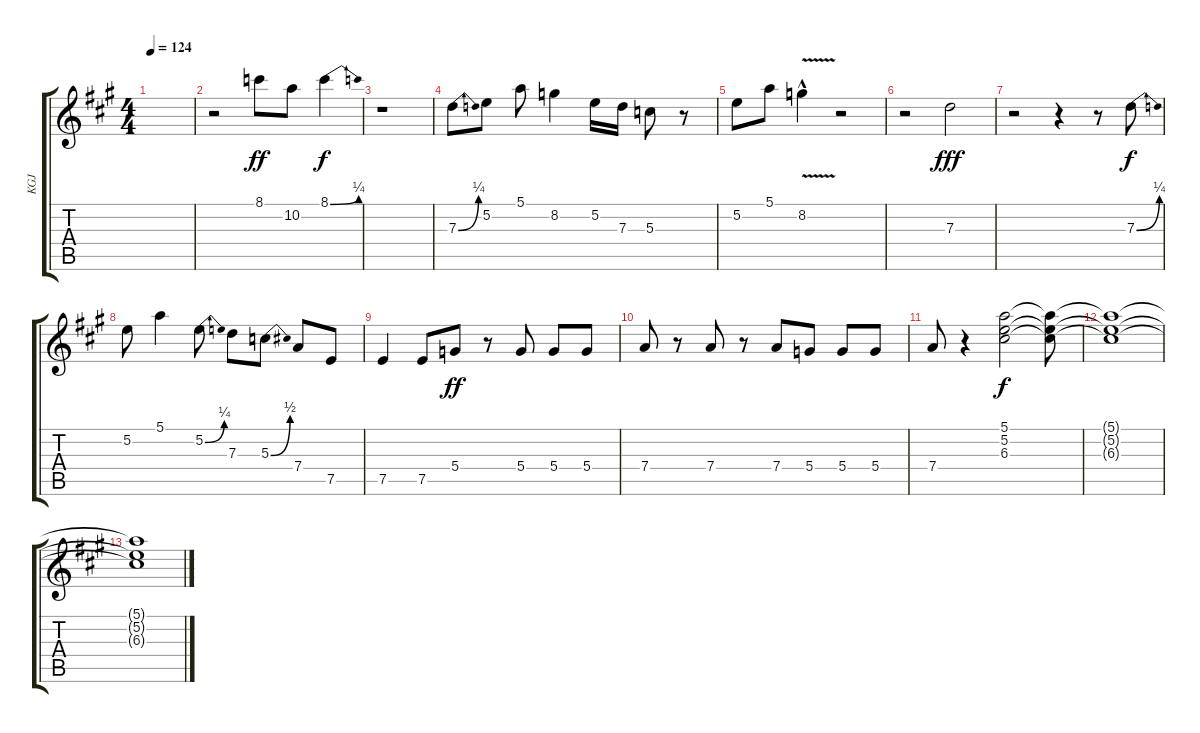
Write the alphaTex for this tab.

\track ("KGJ" "KGJ") {instrument overdrivenguitar}
\staff {score tabs}
\tuning (E4 B3 G3 D3 A2 E2) {hide}
\ts (4 4)
\tempo 124
\clef g2
\ks a
|
r.2 8.1.8{dy ff} 10.2.8 8.1{be (bend 0 0 60 1)}.4{dy f} |
r.1 |
7.3{be (bend 0 0 60 1)}.8 5.2.8 5.1.8 8.2.4 5.2.16 7.3.16 5.3.8 r.8 |
5.2.8 5.1.8 8.2{v hac}.4 r.2 |
r.2 7.3.2{dy fff} |
r.2 r.4 r.8 7.3{be (bend 0 0 60 1)}.8{dy f} |
5.2.8 5.1.4 5.2{be (bend 0 0 60 1)}.8 7.3.8 5.3{be (bend 0 0 60 2)}.8 7.4.8 7.5.8 |
7.5.4 7.5.8 5.4.8{dy ff} r.8 5.4.8 5.4.8 5.4.8 |
7.4.8 r.8 7.4.8 r.8 7.4.8 5.4.8 5.4.8 5.4.8 |
7.4.8 r.4 (5.1 5.2 6.3).2{dy f} (5.1{t} 5.2{t} 6.3{t}).8 |
(5.1{t} 5.2{t} 6.3{t}).1 |
(5.1{t} 5.2{t} 6.3{t}).1
